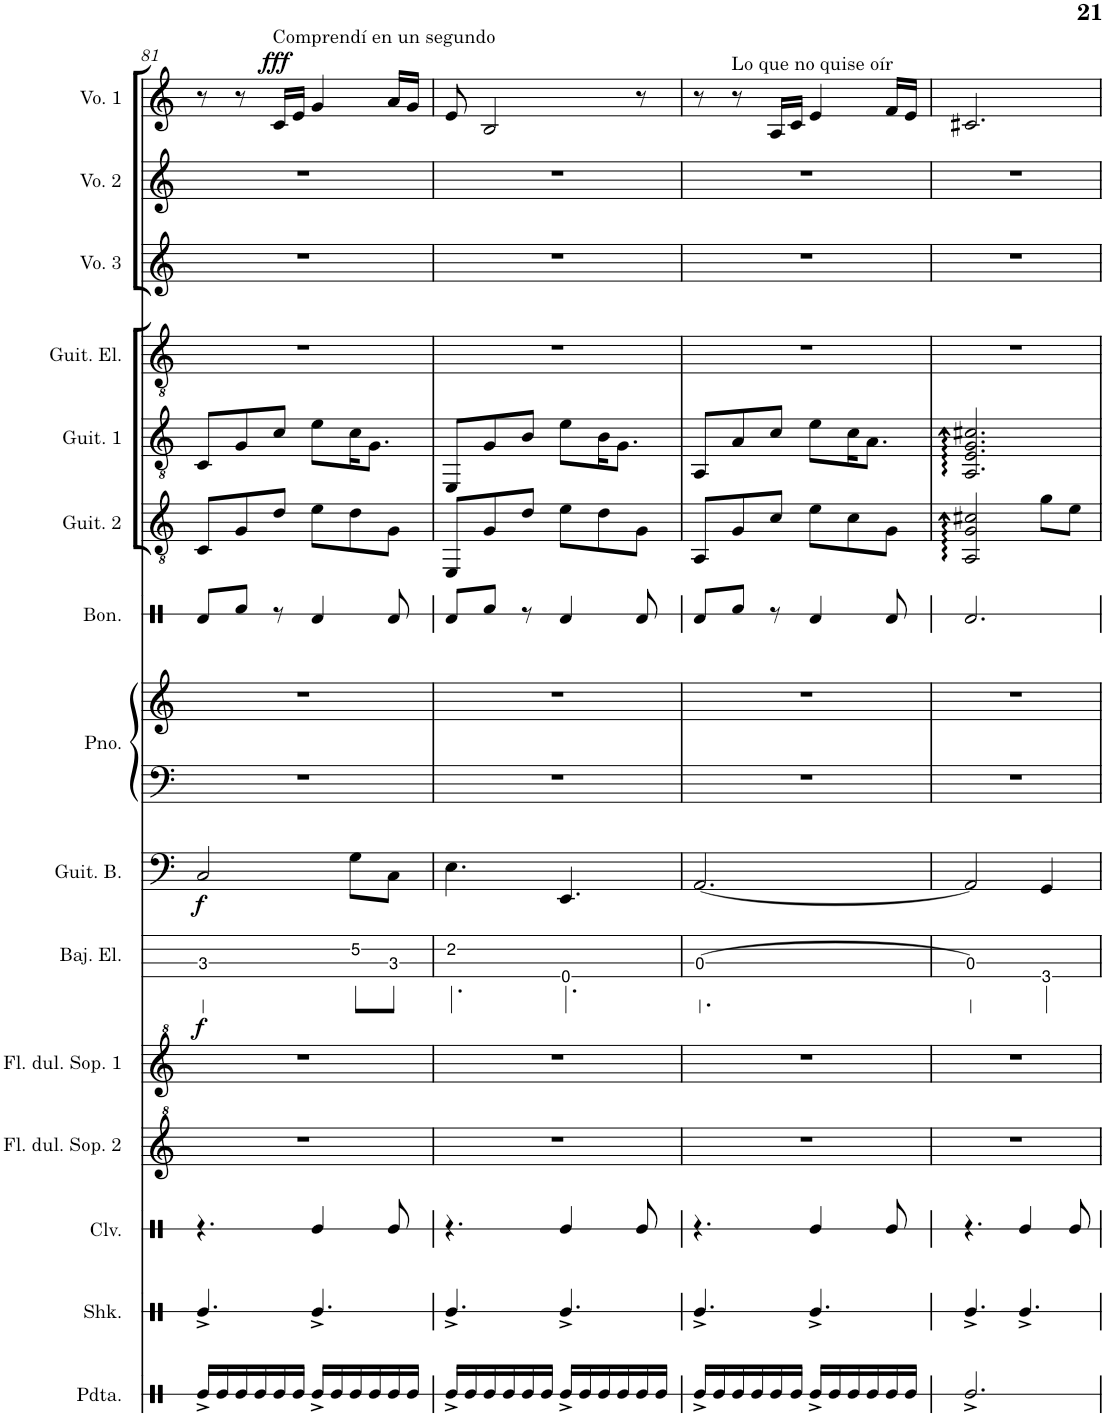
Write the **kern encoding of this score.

**kern	**kern	**kern	**kern	**kern	**kern	**dynam	**kern	**dynam	**kern	**kern	**kern	**kern	**kern	**kern	**kern	**kern	**kern	**dynam
*part15	*part14	*part13	*part12	*part11	*part10	*part10	*part9	*part9	*part8	*part8	*part7	*part6	*part5	*part4	*part3	*part2	*part1	*part1
*staff16	*staff15	*staff14	*staff13	*staff12	*staff11	*staff11	*staff10	*staff10	*staff9	*staff8	*staff7	*staff6	*staff5	*staff4	*staff3	*staff2	*staff1	*staff1
*I"Pandereta	*I"Shaker	*I"Claves	*I"Flauta dulce soprano 2	*I"Flauta dulce soprano 1	*I"Bajo eléctrico	*	*I"Bajo eléctrico	*	*I"Piano	*	*I"Bongós	*I"Guitarra acústica 2	*I"Guitarra acústica 1	*I"Guitarra eléctrica	*I"Voz 3	*I"Voz 2	*I"Voz 1	*
*I'Pdta.	*I'Shk.	*I'Clv.	*I'Fl. dul. Sop. 2	*I'Fl. dul. Sop. 1	*I'Baj. El.	*	*	*	*I'Pno.	*	*I'Bon.	*I'Guit. 2	*I'Guit. 1	*I'Guit. El.	*I'Vo. 3	*I'Vo. 2	*I'Vo. 1	*
!!LO:PB:g=z
*clefX	*clefX	*clefX	*clefG^2	*clefG^2	*	*	*clefF4	*	*clefF4	*clefG2	*clefX	*clefGv2	*clefGv2	*clefGv2	*clefG2	*clefG2	*clefG2	*
*	*	*	*	*	*Trd7c12	*	*Trd7c12	*	*	*	*	*	*	*	*	*	*	*
*k[]	*k[]	*k[]	*k[]	*k[]	*k[]	*	*k[]	*	*k[]	*k[]	*k[]	*k[]	*k[]	*k[]	*k[]	*k[]	*k[]	*
*M6/8	*M6/8	*M6/8	*M6/8	*M6/8	*M6/8	*	*M6/8	*	*M6/8	*M6/8	*M6/8	*M6/8	*M6/8	*M6/8	*M6/8	*M6/8	*M6/8	*
=81	=81	=81	=81	=81	=81	=81	=81	=81	=81	=81	=81	=81	=81	=81	=81	=81	=81	=81
!	!	!	!	!	!	!LO:DY:b	!	!LO:DY:b	!	!	!	!	!	!	!	!	!	!
16Re^/LL	4.Re^/	4.r	2.r	2.r	2C\	f	2C/	f	2.r	2.r	8Rd/L	8C/L	8C/L	2.r	2.r	2.r	8r	.
16Re/	.	.	.	.	.	.	.	.	.	.	.	.	.	.	.	.	.	.
16Re/	.	.	.	.	.	.	.	.	.	.	8Rf/J	8G/	8G/	.	.	.	8r	.
16Re/	.	.	.	.	.	.	.	.	.	.	.	.	.	.	.	.	.	.
!	!	!	!	!	!	!	!	!	!	!	!	!	!	!	!	!	!LO:TX:a:t=Comprendí en un segundo	!
!	!	!	!	!	!	!	!	!	!	!	!	!	!	!	!	!	!	!LO:DY:a
16Re/	.	.	.	.	.	.	.	.	.	.	8r	8d/J	8c/J	.	.	.	16c/LL	fff
16Re/JJ	.	.	.	.	.	.	.	.	.	.	.	.	.	.	.	.	16e/JJ	.
16Re^/LL	4.Re^/	4Re/	.	.	.	.	.	.	.	.	4Rd/	8e\L	8e\L	.	.	.	4g/	.
16Re/	.	.	.	.	.	.	.	.	.	.	.	.	.	.	.	.	.	.
16Re/	.	.	.	.	8G\L	.	8G\L	.	.	.	.	8d\	16c\K	.	.	.	.	.
16Re/	.	.	.	.	.	.	.	.	.	.	.	.	8.G\J	.	.	.	.	.
16Re/	.	8Re/	.	.	8C\J	.	8C\J	.	.	.	8Rd/	8G\J	.	.	.	.	16a/LL	.
16Re/JJ	.	.	.	.	.	.	.	.	.	.	.	.	.	.	.	.	16g/JJ	.
=82	=82	=82	=82	=82	=82	=82	=82	=82	=82	=82	=82	=82	=82	=82	=82	=82	=82	=82
16Re^/LL	4.Re^/	4.r	2.r	2.r	4.E\	.	4.E\	.	2.r	2.r	8Rd/L	8EE/L	8EE/L	2.r	2.r	2.r	8e/	.
16Re/	.	.	.	.	.	.	.	.	.	.	.	.	.	.	.	.	.	.
16Re/	.	.	.	.	.	.	.	.	.	.	8Rf/J	8G/	8G/	.	.	.	2B/	.
16Re/	.	.	.	.	.	.	.	.	.	.	.	.	.	.	.	.	.	.
16Re/	.	.	.	.	.	.	.	.	.	.	8r	8d/J	8B/J	.	.	.	.	.
16Re/JJ	.	.	.	.	.	.	.	.	.	.	.	.	.	.	.	.	.	.
16Re^/LL	4.Re^/	4Re/	.	.	4.EE\	.	4.EE/	.	.	.	4Rd/	8e\L	8e\L	.	.	.	.	.
16Re/	.	.	.	.	.	.	.	.	.	.	.	.	.	.	.	.	.	.
16Re/	.	.	.	.	.	.	.	.	.	.	.	8d\	16B\K	.	.	.	.	.
16Re/	.	.	.	.	.	.	.	.	.	.	.	.	8.G\J	.	.	.	.	.
16Re/	.	8Re/	.	.	.	.	.	.	.	.	8Rd/	8G\J	.	.	.	.	8r	.
16Re/JJ	.	.	.	.	.	.	.	.	.	.	.	.	.	.	.	.	.	.
=83	=83	=83	=83	=83	=83	=83	=83	=83	=83	=83	=83	=83	=83	=83	=83	=83	=83	=83
16Re^/LL	4.Re^/	4.r	2.r	2.r	[2.AA\	.	[2.AA/	.	2.r	2.r	8Rd/L	8AA/L	8AA/L	2.r	2.r	2.r	8r	.
16Re/	.	.	.	.	.	.	.	.	.	.	.	.	.	.	.	.	.	.
!	!	!	!	!	!	!	!	!	!	!	!	!	!	!	!	!	!LO:TX:a:t=Lo que no quise oír	!
16Re/	.	.	.	.	.	.	.	.	.	.	8Rf/J	8G/	8A/	.	.	.	8r	.
16Re/	.	.	.	.	.	.	.	.	.	.	.	.	.	.	.	.	.	.
16Re/	.	.	.	.	.	.	.	.	.	.	8r	8c/J	8c/J	.	.	.	16A/LL	.
16Re/JJ	.	.	.	.	.	.	.	.	.	.	.	.	.	.	.	.	16c/JJ	.
16Re^/LL	4.Re^/	4Re/	.	.	.	.	.	.	.	.	4Rd/	8e\L	8e\L	.	.	.	4e/	.
16Re/	.	.	.	.	.	.	.	.	.	.	.	.	.	.	.	.	.	.
16Re/	.	.	.	.	.	.	.	.	.	.	.	8c\	16c\K	.	.	.	.	.
16Re/	.	.	.	.	.	.	.	.	.	.	.	.	8.A\J	.	.	.	.	.
16Re/	.	8Re/	.	.	.	.	.	.	.	.	8Rd/	8G\J	.	.	.	.	16f/LL	.
16Re/JJ	.	.	.	.	.	.	.	.	.	.	.	.	.	.	.	.	16e/JJ	.
=84	=84	=84	=84	=84	=84	=84	=84	=84	=84	=84	=84	=84	=84	=84	=84	=84	=84	=84
2.Re^/	4.Re^/	4.r	2.r	2.r	2AA\]	.	2AA/]	.	2.r	2.r	2.Rd/	2AA/ 2G/ 2c#X/	2.AA/ 2.E/ 2.G/ 2.c#X/	2.r	2.r	2.r	2.c#X/	.
.	4.Re^/	4Re/	.	.	.	.	.	.	.	.	.	.	.	.	.	.	.	.
.	.	.	.	.	4GG\	.	4GG/	.	.	.	.	8g\L	.	.	.	.	.	.
.	.	8Re/	.	.	.	.	.	.	.	.	.	8e\J	.	.	.	.	.	.
=	=	=	=	=	=	=	=	=	=	=	=	=	=	=	=	=	=	=
*-	*-	*-	*-	*-	*-	*-	*-	*-	*-	*-	*-	*-	*-	*-	*-	*-	*-	*-
